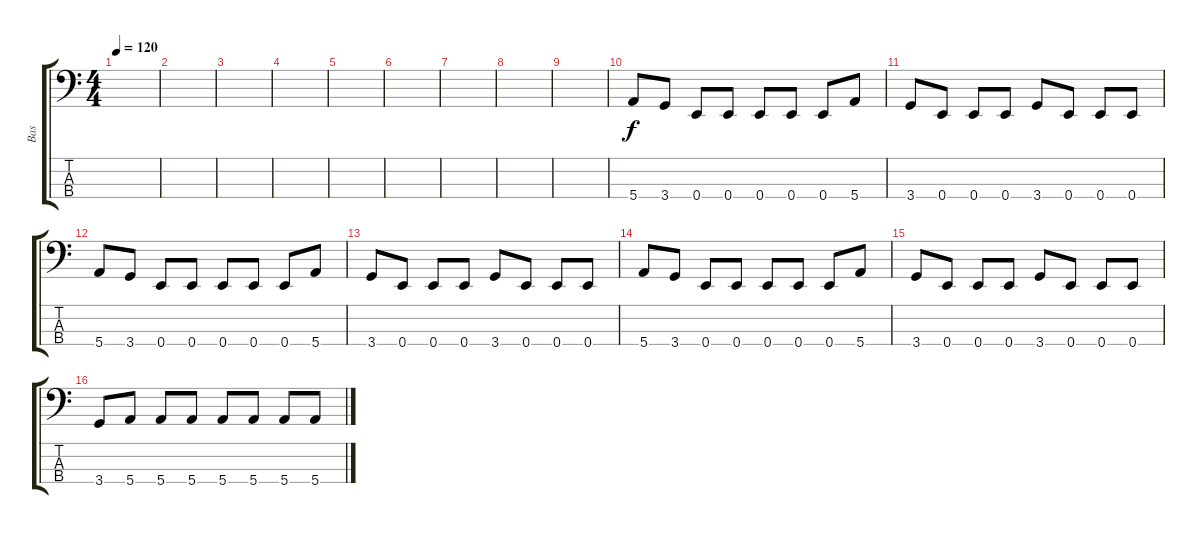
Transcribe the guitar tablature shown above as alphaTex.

\track ("Bas" "Bas") {instrument electricbassfinger}
\staff {score tabs}
\tuning (G2 D2 A1 E1) {hide}
\ts (4 4)
\tempo 120
\clef f4
\ks c
|
|
|
|
|
|
|
|
|
5.4.8 3.4.8 0.4.8 0.4.8 0.4.8 0.4.8 0.4.8 5.4.8 |
3.4.8 0.4.8 0.4.8 0.4.8 3.4.8 0.4.8 0.4.8 0.4.8 |
5.4.8 3.4.8 0.4.8 0.4.8 0.4.8 0.4.8 0.4.8 5.4.8 |
3.4.8 0.4.8 0.4.8 0.4.8 3.4.8 0.4.8 0.4.8 0.4.8 |
5.4.8 3.4.8 0.4.8 0.4.8 0.4.8 0.4.8 0.4.8 5.4.8 |
3.4.8 0.4.8 0.4.8 0.4.8 3.4.8 0.4.8 0.4.8 0.4.8 |
3.4.8 5.4.8 5.4.8 5.4.8 5.4.8 5.4.8 5.4.8 5.4.8
